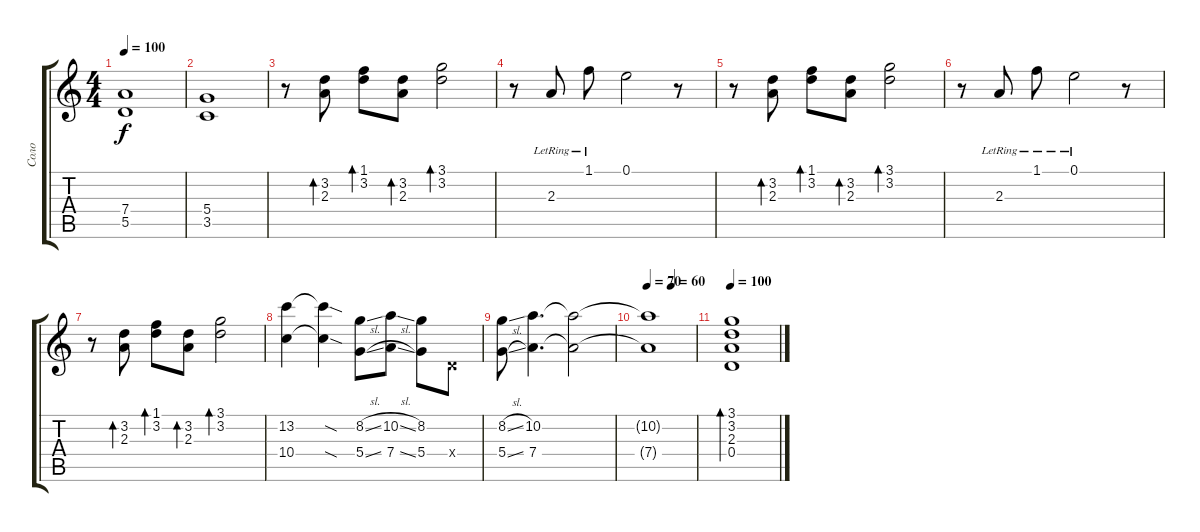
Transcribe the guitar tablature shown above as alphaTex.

\track ("Соло" "Соло") {instrument acousticguitarsteel}
\staff {score tabs}
\tuning (E4 B3 G3 D3 A2 E2) {hide}
\ts (4 4)
\tempo 100
\clef g2
\ks c
(7.4 5.5).1{dy f} |
(5.4 3.5).1 |
r.8{volume 13 instrument acousticguitarsteel} (3.2 2.3).8{bd 60} (1.1 3.2).8{bd 60} (3.2 2.3).8{bd 60} (3.1 3.2).2{bd 60} |
r.8 2.3{lr}.8 1.1{lr}.8 0.1.2 r.8 |
r.8 (3.2 2.3).8{bd 60} (1.1 3.2).8{bd 60} (3.2 2.3).8{bd 60} (3.1 3.2).2{bd 60} |
r.8 2.3{lr}.8 1.1{lr}.8 0.1{lr}.2 r.8 |
r.8 (3.2 2.3).8{bd 60} (1.1 3.2).8{bd 60} (3.2 2.3).8{bd 60} (3.1 3.2).2{bd 60} |
(13.2 10.4).4 (13.2{sod t} 10.4{sod t}).4 (8.2{sl} 5.4{sl}).8 (10.2{sl} 7.4{sl}).8 (8.2 5.4).8 0.4{x}.8 |
(8.2{sl} 5.4{sl}).8 (10.2 7.4).4{d} (10.2{t} 7.4{t}).2 |
\tempo 70
\tempo (60 0.5)
(10.2{t} 7.4{t}).1 |
\tempo 100
(3.1 3.2 2.3 0.4).1{bd 480}
